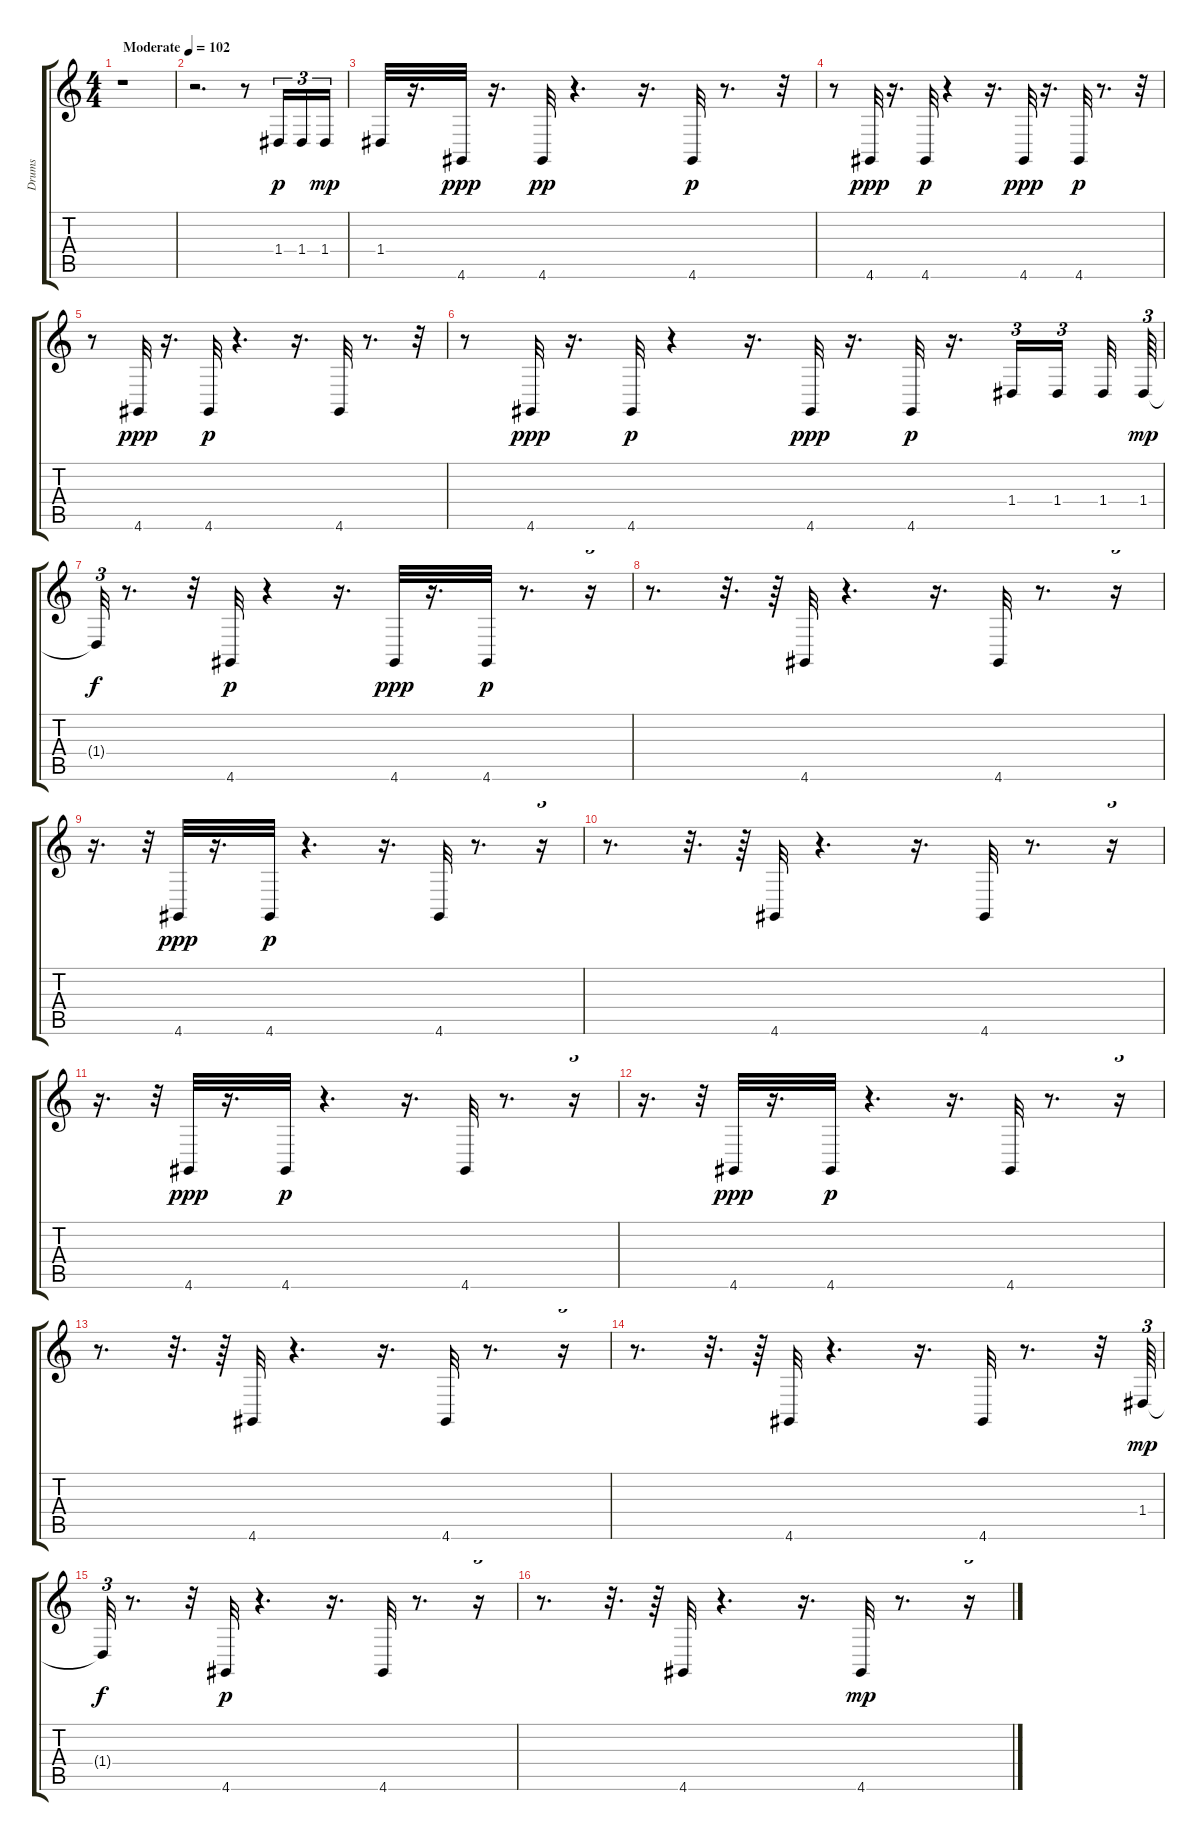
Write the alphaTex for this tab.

\track ("Drums" "Drums") {instrument synthdrum}
\staff {score tabs}
\tuning (E4 B3 G3 D3 A2 E2) {hide}
\ts (4 4)
\tempo (102 "Moderate")
\clef g2
\ks c
r.1{dy p instrument synthdrum} |
r.2{d} r.8 1.4.16{tu (3 2)} 1.4.16{tu (3 2)} 1.4.16{tu (3 2) dy mp} |
1.4.32 r.16{d} 4.6.32{dy ppp} r.16{d} 4.6.32{dy pp} r.4{d} r.16{d} 4.6.32{dy p} r.8{d} r.32 |
r.8 4.6.32{dy ppp} r.16{d} 4.6.32{dy p} r.4 r.16{d} 4.6.32{dy ppp} r.16{d} 4.6.32{dy p} r.8{d} r.32 |
r.8 4.6.32{dy ppp} r.16{d} 4.6.32{dy p} r.4{d} r.16{d} 4.6.32 r.8{d} r.32 |
r.8 4.6.32{dy ppp} r.16{d} 4.6.32{dy p} r.4 r.16{d} 4.6.32{dy ppp} r.16{d} 4.6.32{dy p} r.16{d} 1.4.16{tu (3 2)} 1.4.16{tu (3 2) beam splitsecondary} 1.4.32 1.4.64{tu (3 2) dy mp} |
1.4{t}.32{tu (3 2) dy f} r.8{d} r.32 4.6.32{dy p} r.4 r.16{d} 4.6.32{dy ppp} r.16{d} 4.6.32{dy p} r.8{d} r.16{tu (3 2)} |
r.8{d} r.32{d} r.64 4.6.32 r.4{d} r.16{d} 4.6.32 r.8{d} r.16{tu (3 2)} |
r.16{d} r.32{tu (3 2)} 4.6.32{dy ppp} r.16{d} 4.6.32{dy p} r.4{d} r.16{d} 4.6.32 r.8{d} r.16{tu (3 2)} |
r.8{d} r.32{d} r.64 4.6.32 r.4{d} r.16{d} 4.6.32 r.8{d} r.16{tu (3 2)} |
r.16{d} r.32{tu (3 2)} 4.6.32{dy ppp} r.16{d} 4.6.32{dy p} r.4{d} r.16{d} 4.6.32 r.8{d} r.16{tu (3 2)} |
r.16{d} r.32{tu (3 2)} 4.6.32{dy ppp} r.16{d} 4.6.32{dy p} r.4{d} r.16{d} 4.6.32 r.8{d} r.16{tu (3 2)} |
r.8{d} r.32{d} r.64 4.6.32 r.4{d} r.16{d} 4.6.32 r.8{d} r.16{tu (3 2)} |
r.8{d} r.32{d} r.64 4.6.32 r.4{d} r.16{d} 4.6.32 r.8{d} r.32 1.4.64{tu (3 2) dy mp} |
1.4{t}.32{tu (3 2) dy f} r.8{d} r.32 4.6.32{dy p} r.4{d} r.16{d} 4.6.32 r.8{d} r.16{tu (3 2)} |
r.8{d} r.32{d} r.64 4.6.32 r.4{d} r.16{d} 4.6.32{dy mp} r.8{d} r.16{tu (3 2)}
